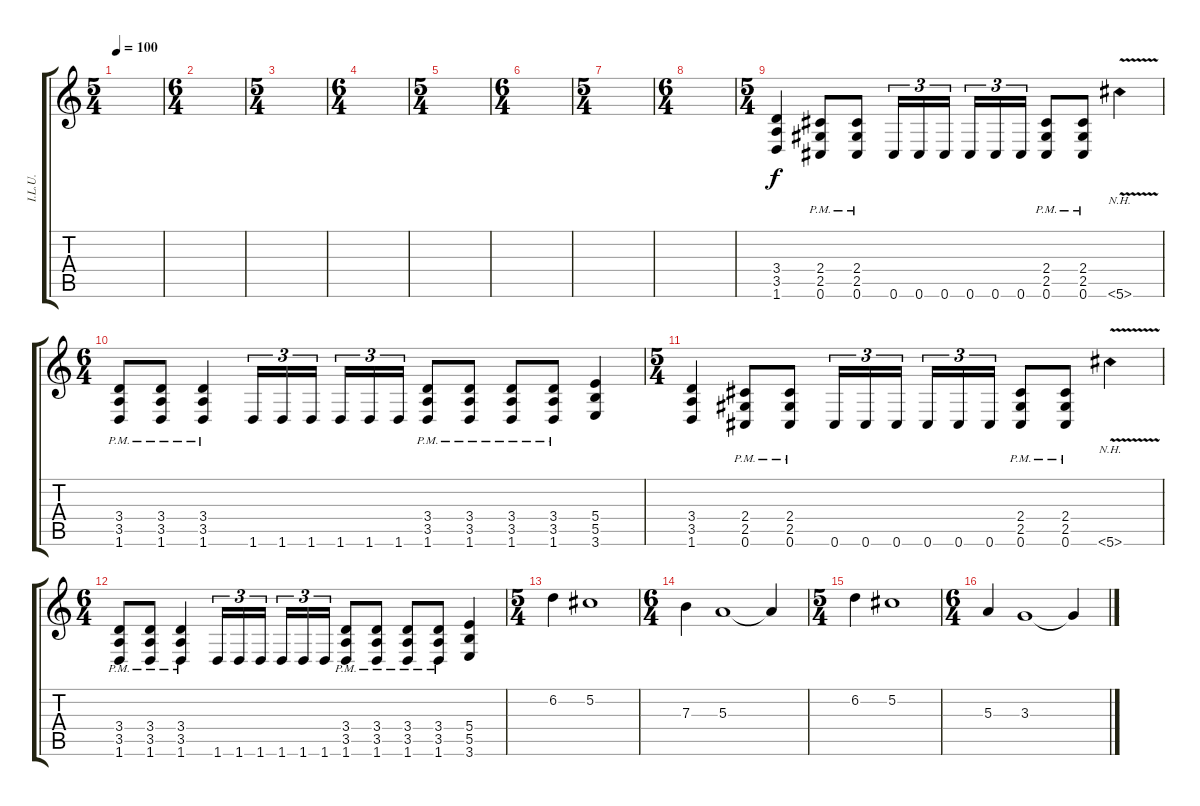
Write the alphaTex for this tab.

\track ("I.L.U." "I.L.U.") {instrument distortionguitar}
\staff {score tabs}
\tuning (Db4 Ab3 E3 B2 Gb2 Db2) {hide}
\ts (5 4)
\tempo 100
\clef g2
\ks c
|
\ts (6 4)
|
\ts (5 4)
|
\ts (6 4)
|
\ts (5 4)
|
\ts (6 4)
|
\ts (5 4)
|
\ts (6 4)
|
\ts (5 4)
(3.4 3.5 1.6).4 (2.4{pm} 2.5{pm} 0.6{pm}).8 (2.4{pm} 2.5{pm} 0.6{pm}).8 0.6.16{tu (3 2)} 0.6.16{tu (3 2)} 0.6.16{tu (3 2)} 0.6.16{tu (3 2)} 0.6.16{tu (3 2)} 0.6.16{tu (3 2)} (2.4{pm} 2.5{pm} 0.6{pm}).8 (2.4{pm} 2.5{pm} 0.6{pm}).8 5.6{nh v}.4 |
\ts (6 4)
(3.4{pm} 3.5{pm} 1.6{pm}).8 (3.4{pm} 3.5{pm} 1.6{pm}).8 (3.4{pm} 3.5{pm} 1.6{pm}).4 1.6.16{tu (3 2)} 1.6.16{tu (3 2)} 1.6.16{tu (3 2)} 1.6.16{tu (3 2)} 1.6.16{tu (3 2)} 1.6.16{tu (3 2)} (3.4{pm} 3.5{pm} 1.6{pm}).8 (3.4{pm} 3.5{pm} 1.6{pm}).8 (3.4{pm} 3.5{pm} 1.6{pm}).8 (3.4{pm} 3.5{pm} 1.6{pm}).8 (5.4 5.5 3.6).4 |
\ts (5 4)
(3.4 3.5 1.6).4 (2.4{pm} 2.5{pm} 0.6{pm}).8 (2.4{pm} 2.5{pm} 0.6{pm}).8 0.6.16{tu (3 2)} 0.6.16{tu (3 2)} 0.6.16{tu (3 2)} 0.6.16{tu (3 2)} 0.6.16{tu (3 2)} 0.6.16{tu (3 2)} (2.4{pm} 2.5{pm} 0.6{pm}).8 (2.4{pm} 2.5{pm} 0.6{pm}).8 5.6{nh v}.4 |
\ts (6 4)
(3.4{pm} 3.5{pm} 1.6{pm}).8 (3.4{pm} 3.5{pm} 1.6{pm}).8 (3.4{pm} 3.5{pm} 1.6{pm}).4 1.6.16{tu (3 2)} 1.6.16{tu (3 2)} 1.6.16{tu (3 2)} 1.6.16{tu (3 2)} 1.6.16{tu (3 2)} 1.6.16{tu (3 2)} (3.4{pm} 3.5{pm} 1.6{pm}).8 (3.4{pm} 3.5{pm} 1.6{pm}).8 (3.4{pm} 3.5{pm} 1.6{pm}).8 (3.4{pm} 3.5{pm} 1.6{pm}).8 (5.4 5.5 3.6).4 |
\ts (5 4)
6.2.4 5.2.1 |
\ts (6 4)
7.3.4 5.3.1 5.3{t}.4 |
\ts (5 4)
6.2.4 5.2.1 |
\ts (6 4)
5.3.4 3.3.1 3.3{t}.4
